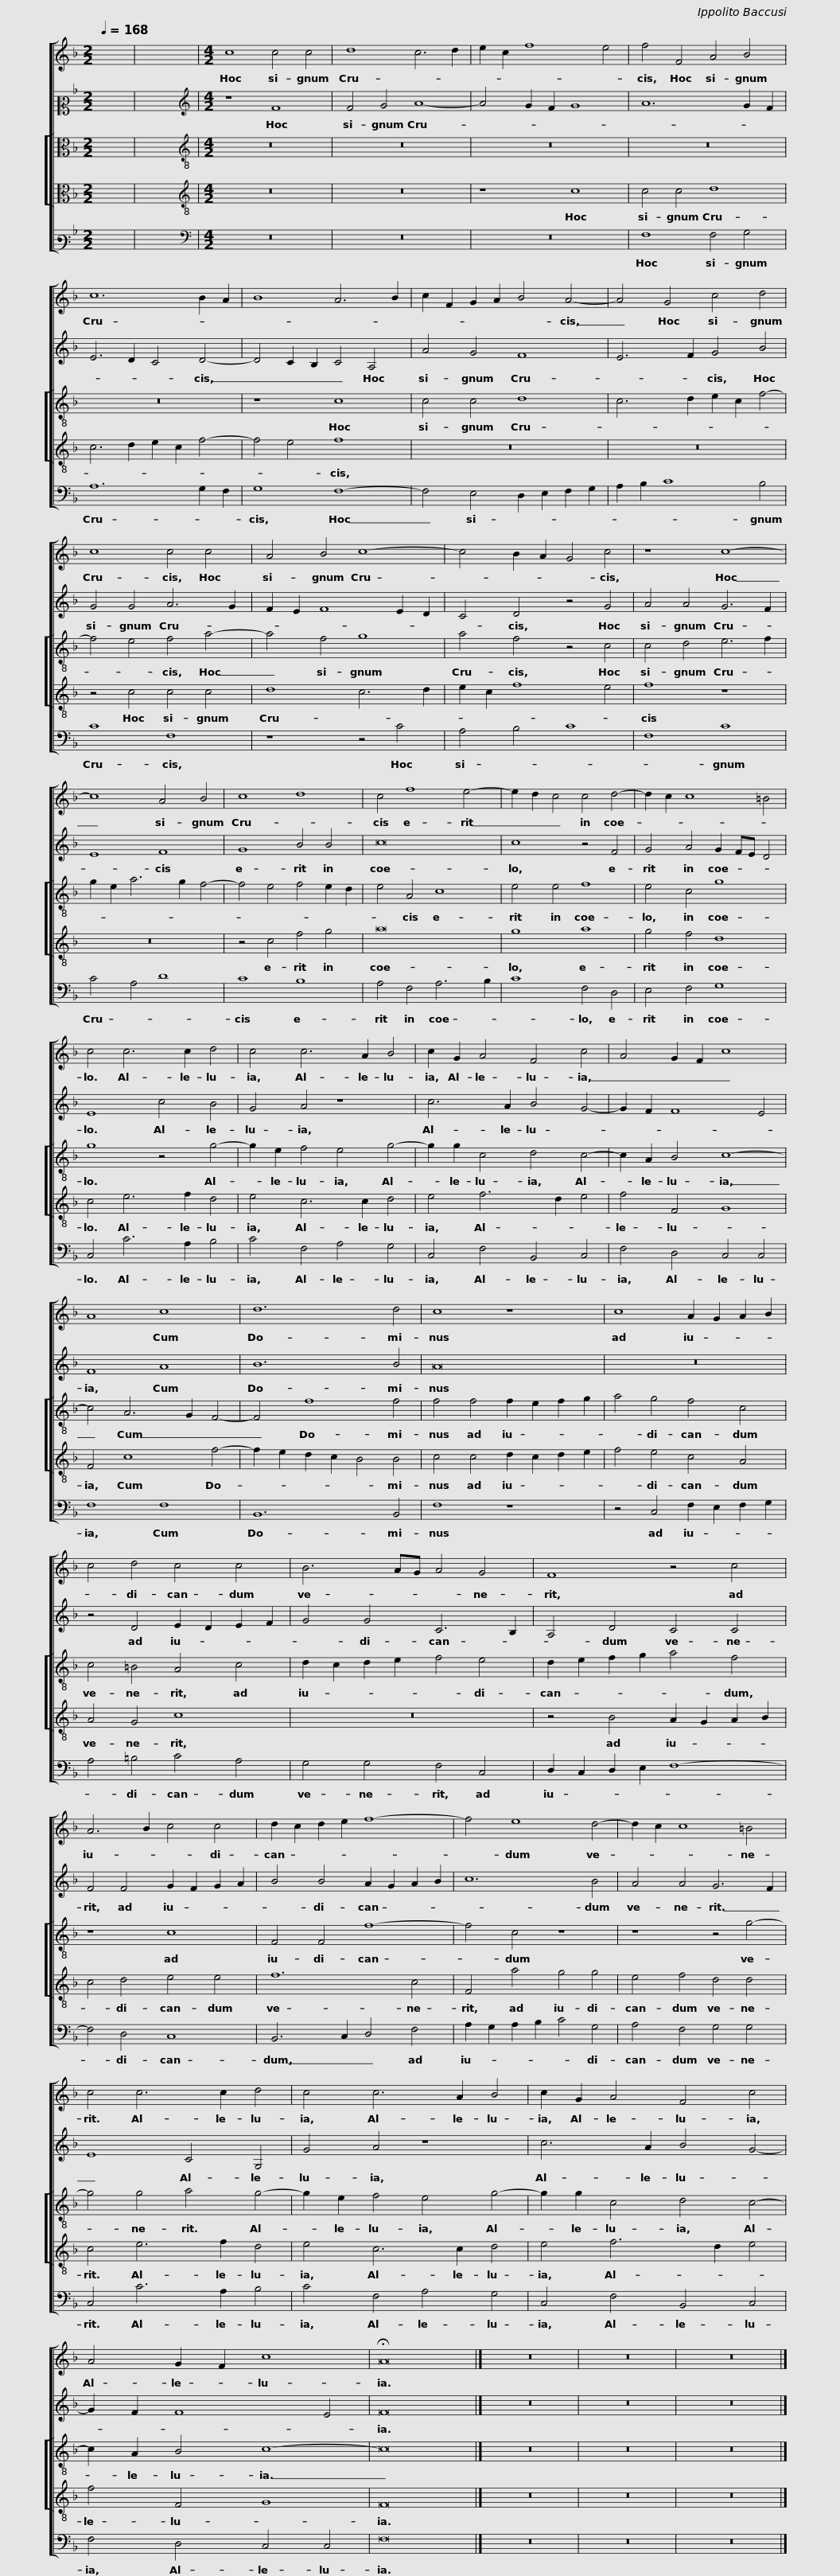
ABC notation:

X:1
%%score [ 1 2 [ 3 4 ] 5 ]
L:1/8
Q:1/4=168
M:2/2
I:linebreak $
K:F
V:1 treble
V:2 alto2
V:3 alto
V:4 alto
V:5 bass3
V:1
 x8 | x8 |[M:4/2] c8 c4 c4 | d8 c6 d2 | e2 c2 f8 e4 | %5
 f4 F4 A4 B4 | c12 B2 A2 |$ B8 A6 B2 | c2 F2 G2 A2 B4 A4- | A4 G4 c4 d4 | %10
 c8 c4 c4 | A4 B4 c8- |$ c4 B2 A2 G4 c4 | z8 c8- | c8 A4 B4 | %15
 c8 d8 | c4 f8 e4- |$ e2 d2 c4 c4 d4- | d2 c2 c8 =B4 | c4 c6 c2 d4 | %20
 c4 c6 A2 B4 | c2 G2 A4 F4 c4 |$ A4 G2 F2 c8 | A8 c8 | d12 d4 | %25
 c8 z8 | c8 A2 G2 A2 B2 |$ c4 d4 c4 c4 | B6 AG A4 G4 | F8 z4 c4 | %30
 A6 B2 c4 c4 | d2 c2 d2 e2 f8- |$ f4 e8 d4- | d2 c2 c8 =B4 | c4 c6 c2 d4 | %35
 c4 c6 A2 B4 | c2 G2 A4 F4 c4 |$ A4 G2 F2 c8 | !fermata!A16 |] z16 | %40
 z16 | z16 |] %42
V:2
 x8 | x8 |[M:4/2][K:treble] z8 F8 | F4 G4 A8- | A4 G2 F2 G8 | %5
 A12 G2 F2 | E6 D2 C4 D4- |$ D4 C2 B,2 C4 A,4 | A4 G4 F8 | E6 F2 G4 B4 | %10
 G4 G4 A6 G2 | F2 E2 F8 E2 D2 |$ C4 D4 z4 G4 | A4 A4 G6 F2 | E8 F8 | %15
 G8 B4 B4 | c16 |$ c8 z4 F4 | G4 A4 G2 FE D4 | E8 c4 B4 | %20
 G4 A4 z8 | c6 A2 B4 G4- |$ G2 F2 F8 E4 | F8 A8 | B12 B4 | %25
 A16 | z16 |$ z4 D4 E2 D2 E2 F2 | G4 G4 C6 B,2 | A,4 D4 C4 C4 | %30
 F4 F4 G2 F2 G2 A2 | B4 B4 A2 G2 A2 B2 |$ c12 B4 | A4 A4 G6 F2 | E8 C4 G,4 | %35
 G4 A4 z8 | c6 A2 B4 G4- |$ G2 F2 F8 E4 | F16 |] z16 | %40
 z16 | z16 |] %42
V:3
 x8 | x8 |[M:4/2][K:treble-8] z16 | z16 | z16 | %5
 z16 | z16 |$ z8 c8 | c4 c4 d8 | c6 d2 e2 c2 f4- | %10
 f4 e4 f4 a4- | a4 f4 g8 |$ a4 f4 z4 c4 | c4 d4 e6 f2 | g2 e2 a6 g2 f4- | %15
 f4 e4 f4 e2 d2 | e4 A4 c8 |$ e4 e4 f8 | e4 c4 g8 | g8 z4 g4- | %20
 g2 e2 f4 e4 g4- | g2 g2 c4 d4 c4- |$ c2 A2 B4 c8- | c4 A6 G2 F4- | F4 f8 f4 | %25
 f4 f4 f2 e2 f2 g2 | a4 g4 f4 c4 |$ c4 =B4 A4 c4 | d2 c2 d2 e2 f4 e4 | d2 e2 f2 g2 a4 f4 | %30
 z8 c8 | F4 F4 f8- |$ f4 c4 z8 | z8 z4 g4- | g4 g4 a4 g4- | %35
 g2 e2 f4 e4 g4- | g2 g2 c4 d4 c4- |$ c2 A2 B4 c8- | c16 |] z16 | %40
 z16 | z16 |] %42
V:4
 x8 | x8 |[M:4/2][K:treble-8] z16 | z16 | z8 c8 | %5
 c4 c4 d8 | c6 d2 e2 c2 f4- |$ f4 e4 f8 | z16 | z16 | %10
 z4 c4 c4 c4 | d8 c6 d2 |$ e2 c2 f8 e4 | f8 z8 | z16 | %15
 z4 c4 f4 g4 | a16 |$ g8 a8 | g4 f4 d8 | c4 e6 f2 d4 | %20
 e4 c6 c2 d4 | e4 f6 d2 e4 |$ f4 F4 G8 | F4 c8 f4- | f2 e2 d2 c2 B4 B4 | %25
 c4 c4 d2 c2 d2 e2 | f4 e4 c4 A4 |$ A4 G4 c8 | z16 | z4 B4 A2 G2 A2 B2 | %30
 c4 d4 e4 e4 | f12 c4 |$ F4 a4 g4 g4 | e4 f4 d4 d4 | c4 e6 f2 d4 | %35
 e4 c6 c2 d4 | e4 f6 d2 e4 |$ f4 F4 G8 | F16 |] z16 | %40
 z16 | z16 |] %42
V:5
 x8 | x8 |[M:4/2][K:bass] z16 | z16 | z16 | %5
 F,8 F,4 G,4 | A,12 G,2 F,2 |$ G,8 F,8- | F,4 E,4 D,2 E,2 F,2 G,2 | A,2 B,2 C8 B,4 | %10
 C8 F,8 | z8 z4 C4 |$ A,4 B,4 C8 | F,8 C8 | C4 A,4 D8 | %15
 C8 B,8 | A,4 F,4 A,6 B,2 |$ C8 F,4 D,4 | E,4 F,4 G,8 | C,4 C6 A,2 B,4 | %20
 C4 F,4 A,4 G,4 | C,4 F,4 B,,4 C,4 |$ F,4 D,4 C,4 C,4 | F,8 F,8 | B,,12 B,,4 | %25
 F,8 z8 | z4 C,4 F,2 E,2 F,2 G,2 |$ A,4 =B,4 C4 A,4 | G,4 G,4 F,4 C,4 | D,2 C,2 D,2 E,2 F,8- | %30
 F,4 D,4 C,8 | B,,6 C,2 D,4 F,4 |$ A,2 G,2 A,2 B,2 C4 G,4 | A,4 F,4 G,4 G,4 | C,4 C6 A,2 B,4 | %35
 C4 F,4 A,4 G,4 | C,4 F,4 B,,4 C,4 |$ F,4 D,4 C,4 C,4 | F,16 |] z16 | %40
 z16 | z16 |] %42
